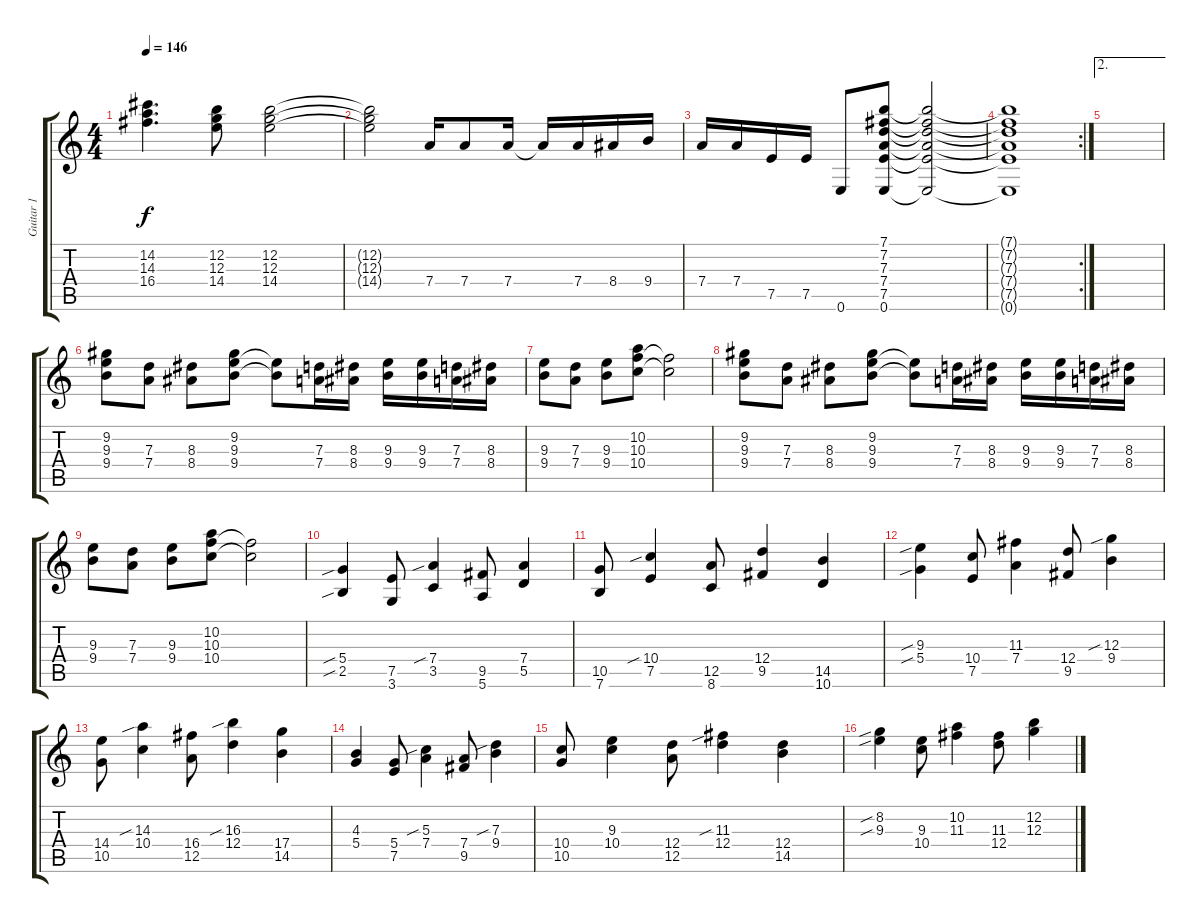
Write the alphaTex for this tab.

\track ("Guitar 1" "Guitar 1") {instrument overdrivenguitar}
\staff {score tabs}
\tuning (E4 B3 G3 D3 A2 E2) {hide}
\ts (4 4)
\tempo 146
\clef g2
\ks c
(14.2 14.3 16.4).4{d dy f} (12.2 12.3 14.4).8 (12.2 12.3 14.4).2 |
(12.2{t} 12.3{t} 14.4{t}).2 7.4.16 7.4.8 7.4.16 7.4{t}.16 7.4.16 8.4.16 9.4.16 |
7.4.16 7.4.16 7.5.16 7.5.16 0.6.8 (7.1 7.2 7.3 7.4 7.5 0.6).8 (7.1{t} 7.2{t} 7.3{t} 7.4{t} 7.5{t} 0.6{t}).2 |
\rc 2
(7.1{t} 7.2{t} 7.3{t} 7.4{t} 7.5{t} 0.6{t}).1 |
\ae 2
|
(9.2 9.3 9.4).8 (7.3 7.4).8 (8.3 8.4).8 (9.2 9.3 9.4).8 (9.3{t} 9.4{t}).8 (7.3 7.4).16 (8.3 8.4).16 (9.3 9.4).16 (9.3 9.4).16 (7.3 7.4).16 (8.3 8.4).16 |
(9.3 9.4).8 (7.3 7.4).8 (9.3 9.4).8 (10.2 10.3 10.4).8 (10.3{t} 10.4{t}).2 |
(9.2 9.3 9.4).8 (7.3 7.4).8 (8.3 8.4).8 (9.2 9.3 9.4).8 (9.3{t} 9.4{t}).8 (7.3 7.4).16 (8.3 8.4).16 (9.3 9.4).16 (9.3 9.4).16 (7.3 7.4).16 (8.3 8.4).16 |
(9.3 9.4).8 (7.3 7.4).8 (9.3 9.4).8 (10.2 10.3 10.4).8 (10.3{t} 10.4{t}).2 |
(5.4{sib} 2.5{sib}).4 (7.5 3.6).8 (7.4{sib} 3.5).4 (9.5 5.6).8 (7.4 5.5).4 |
(10.5 7.6).8 (10.4{sib} 7.5).4 (12.5 8.6).8 (12.4 9.5).4 (14.5 10.6).4 |
(9.3{sib} 5.4{sib}).4 (10.4 7.5).8 (11.3 7.4).4 (12.4 9.5).8 (12.3{sib} 9.4).4 |
(14.4 10.5).8 (14.3{sib} 10.4).4 (16.4 12.5).8 (16.3{sib} 12.4).4 (17.4 14.5).4 |
(4.3 5.4).4 (5.4 7.5).8 (5.3{sib} 7.4).4 (7.4 9.5).8 (7.3{sib} 9.4).4 |
(10.4 10.5).8 (9.3 10.4).4 (12.4 12.5).8 (11.3{sib} 12.4).4 (12.4 14.5).4 |
(8.2{sib} 9.3{sib}).4 (9.3 10.4).8 (10.2 11.3).4 (11.3 12.4).8 (12.2 12.3).4
